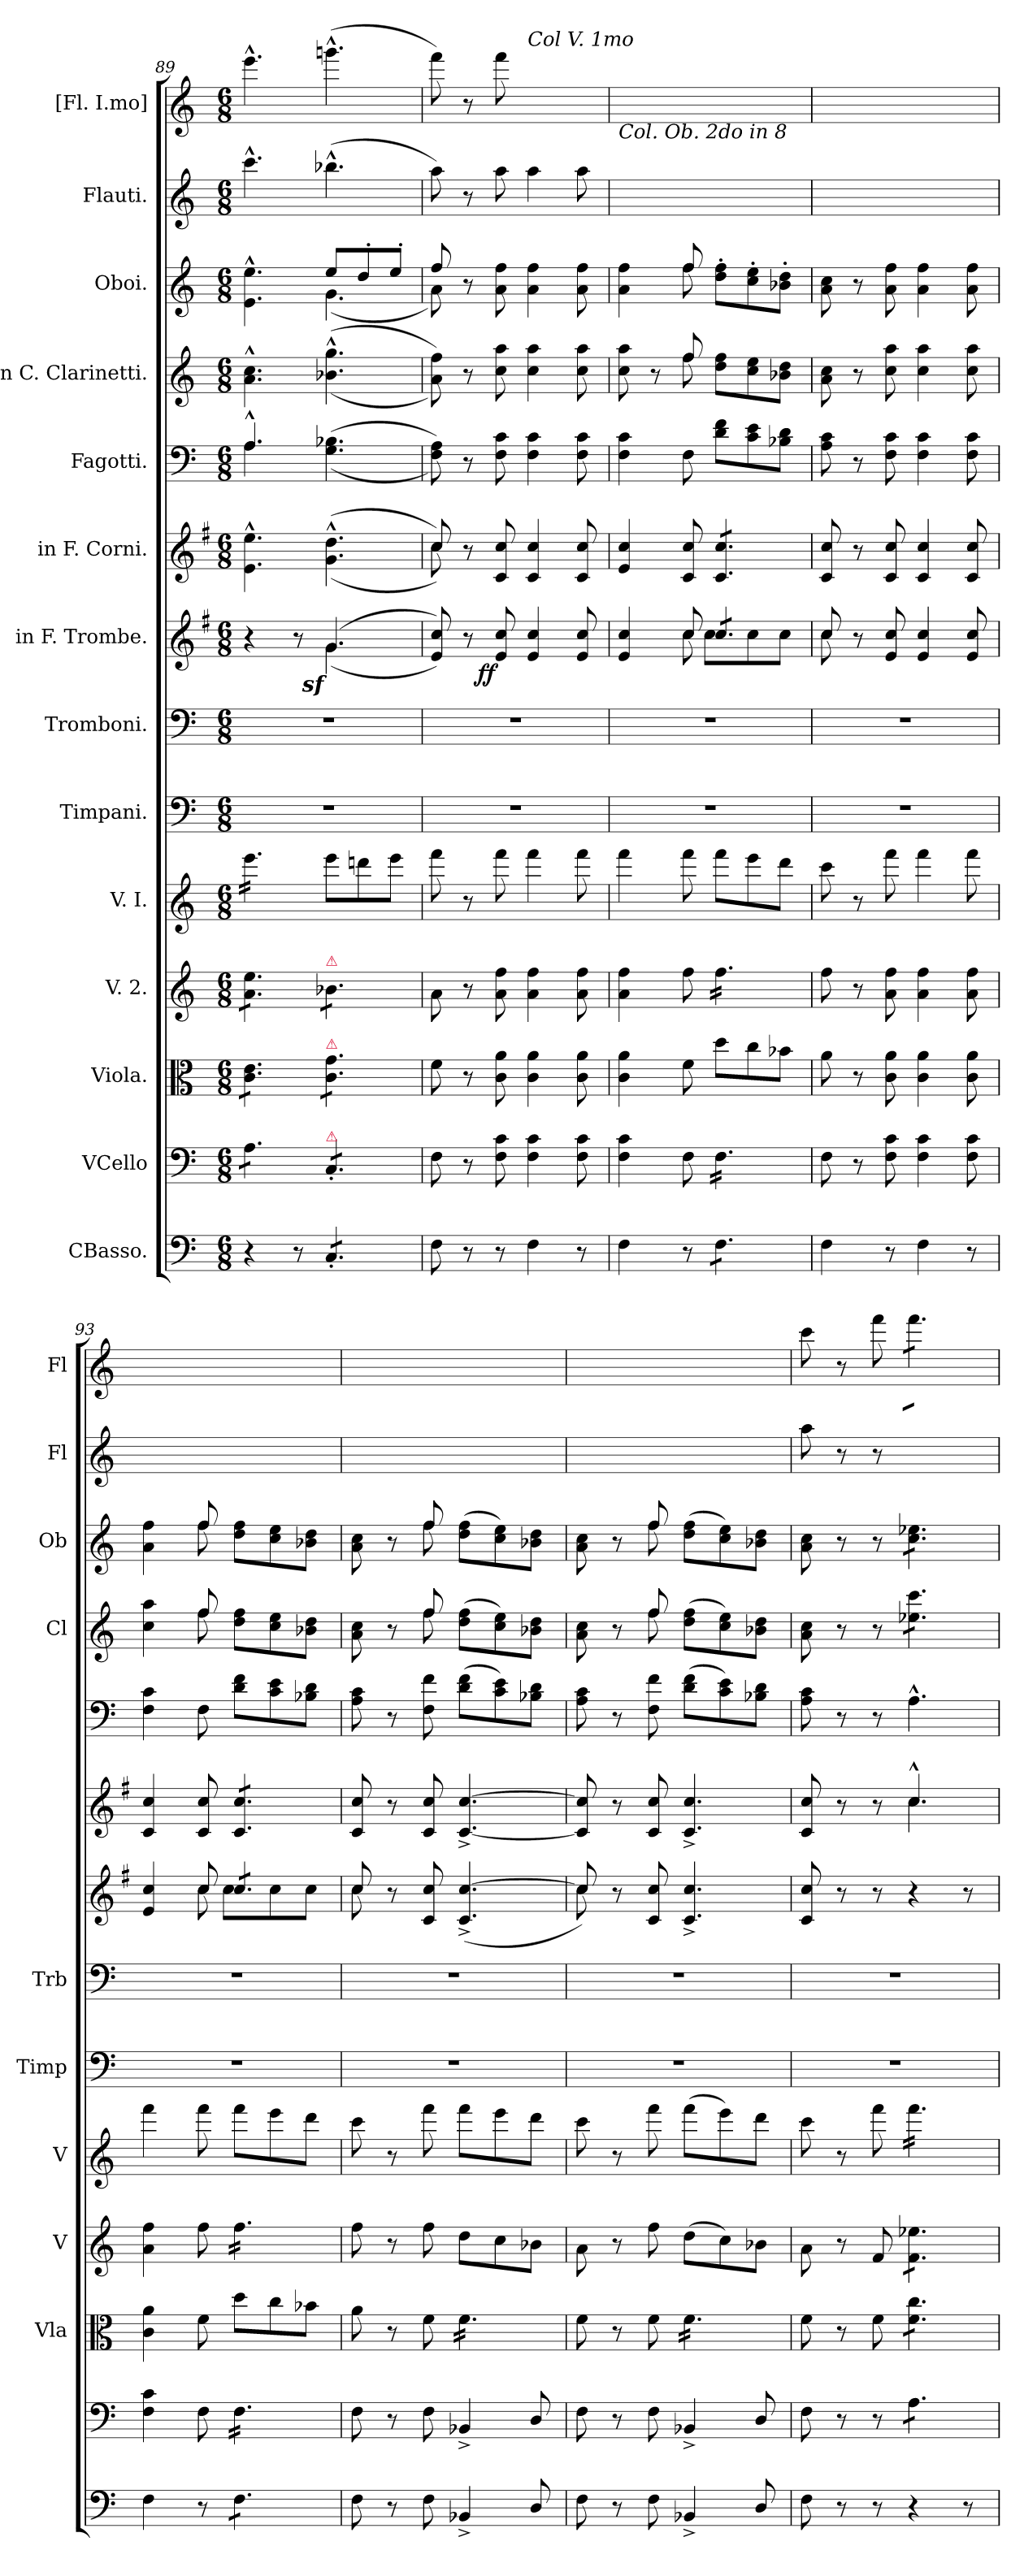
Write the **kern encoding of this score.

**kern	**kern	**kern	**kern	**kern	**kern	**kern	**kern	**dynam	**kern	**kern	**kern	**kern	**kern	**kern
*part14	*part13	*part12	*part11	*part10	*part9	*part8	*part7	*part7	*part6	*part5	*part4	*part3	*part2	*part1
*staff14	*staff13	*staff12	*staff11	*staff10	*staff9	*staff8	*staff7	*staff7	*staff6	*staff5	*staff4	*staff3	*staff2	*staff1
*I"CBasso.	*I"VCello	*I"Viola.	*I"V. 2.	*I"V. I.	*I"Timpani.	*I"Tromboni.	*I"in F. Trombe.	*	*I"in F. Corni.	*I"Fagotti.	*I"in C. Clarinetti.	*I"Oboi.	*I"Flauti.	*I"[Fl. I.mo]
*	*	*I'Vla	*I'V	*I'V	*I'Timp	*I'Trb	*	*	*	*	*I'Cl	*I'Ob	*I'Fl	*I'Fl
*clefF4	*clefF4	*clefC3	*clefG2	*clefG2	*clefF4	*clefF4	*clefG2	*	*clefG2	*clefF4	*clefG2	*clefG2	*clefG2	*clefG2
*	*	*	*	*	*	*	*ITrd-3c-5	*	*ITrd4c7	*	*	*	*	*
*k[]	*k[]	*k[]	*k[]	*k[]	*k[]	*k[]	*k[]	*	*k[]	*k[]	*k[]	*k[]	*k[]	*k[]
*C:	*C:	*C:	*C:	*C:	*C:	*C:	*C:	*	*C:	*C:	*C:	*C:	*C:	*C:
*M6/8	*M6/8	*M6/8	*M6/8	*M6/8	*M6/8	*M6/8	*M6/8	*	*M6/8	*M6/8	*M6/8	*M6/8	*M6/8	*M6/8
=89	=89	=89	=89	=89	=89	=89	=89	=89	=89	=89	=89	=89	=89	=89
*	*	*	*	*	*	*	*^	*	*	*^	*	*^	*	*
*	*tremolo	*	*	*	*	*	*	*	*	*	*	*	*	*	*	*	*
*	*	*tremolo	*	*	*	*	*	*	*	*	*	*	*	*	*	*	*
*	*	*	*tremolo	*	*	*	*	*	*	*	*	*	*	*	*	*	*
*	*	*	*	*tremolo	*	*	*	*	*	*	*	*	*	*	*	*	*
4r	8A\L	8c\ 8e\L	8a\ 8ee\L	16eee\LL	2.r	2.r	4r	4ryy	.	4.A^^>\ 4.a^^>\	4.A^^>/	4.A\	4.a^^>\ 4.cc^^>\	4.e^^>\ 4.ee^^>\	4.ryy	4.ccc^^>\	4.eee^^>\
.	.	.	.	16eee\	.	.	.	.	.	.	.	.	.	.	.	.	.
.	8A\	8c\ 8e\	8a\ 8ee\	16eee\	.	.	.	.	.	.	.	.	.	.	.	.	.
.	.	.	.	16eee\	.	.	.	.	.	.	.	.	.	.	.	.	.
8r	8A\J	8c\ 8e\J	8a\ 8ee\J	16eee\	.	.	8r	8ryy	.	.	.	.	.	.	.	.	.
.	.	.	.	16eee\JJ	.	.	.	.	.	.	.	.	.	.	.	.	.
*	*	*	*	*Xtremolo	*	*	*	*	*	*	*	*	*	*	*	*	*
!	!	!	!LO:TX:a:color=crimson:t=⚠	!	!	!	!	!	!	!	!	!	!	!	!	!	!
!	!	!LO:TX:a:color=crimson:t=⚠	!	!	!	!	!	!	!	!	!	!	!	!	!	!	!
!	!LO:TX:a:color=crimson:t=⚠	!	!	!	!	!	!	!	!	!	!	!	!	!	!	!	!
!LO:TX:a:color=crimson:t=⚠	!	!	!	!	!	!	!	!	!	!	!	!	!	!	!	!	!
!	!	!	!	!	!	!	!	!LO:DY:rj	!	!	!	!	!	!	!	!	!
*tremolo	*	*	*	*	*	*	*	*	*	*	*	*	*	*	*	*	*
8C'</L	8C'</L	8c\ 8g\L	8b-X\L	8eee\L	.	.	(>4.cc/	(<4.ccz<\	.	(<(>4.c^^>\ 4.g^^>\	(<(>4.G\ 4.B-X\	8ryy	(<(>4.b-X^^>\ 4.gg^^>\	8ee/L	(<4.g\	(>4.bb-X^^>\	(>4.gggn^^>\
8C'</	8C'</	8c\ 8g\	8b-X\	8dddn\	.	.	.	.	.	.	.	4ryy	.	8dd'</	.	.	.
8C'</J	8C'</J	8c\ 8g\J	8b-X\J	8eee\J	.	.	.	.	.	.	.	.	.	8ee'</J	.	.	.
*	*	*	*Xtremolo	*	*	*	*	*	*	*	*	*	*	*	*	*	*
*	*	*Xtremolo	*	*	*	*	*	*	*	*	*	*	*	*	*	*	*
*	*Xtremolo	*	*	*	*	*	*	*	*	*	*	*	*	*	*	*	*
*Xtremolo	*	*	*	*	*	*	*	*	*	*	*	*	*	*	*	*	*
*	*	*	*	*	*	*	*v	*v	*	*	*v	*v	*	*	*	*	*
=90	=90	=90	=90	=90	=90	=90	=90	=90	=90	=90	=90	=90	=90	=90	=90
*	*	*	*	*	*	*	*	*	*^	*	*	*	*	*	*
8F\	8F\	8f\	8a\	8fff\	2.r	2.r	8a/ 8ff/))	.	8f/))	8f\	8F\ 8A\))	8a\ 8ff\))	8ff/	8a\)	8aa\)	8fff\)
8r	8r	8r	8r	8r	.	.	8r	.	8r	8ryy	8r	8r	8r	8ryy	8r	8r
!	!	!	!	!	!	!	!	!LO:DY:b:rj	!	!	!	!	!	!	!	!
8r	8F\ 8c\	8c\ 8a\	8a\ 8ff\	8fff\	.	.	8a/ 8ff/	ff	8F/ 8f/	2ryy	8F\ 8c\	8cc\ 8aa\	8a\ 8ff\	2ryy	8aa\	8fff\
!	!	!	!	!	!	!	!	!	!	!	!	!	!	!	!	!LO:TX:a:i:t=Col V. 1mo
4F\	4F\ 4c\	4c\ 4a\	4a\ 4ff\	4fff\	.	.	4a/ 4ff/	.	4F/ 4f/	.	4F\ 4c\	4cc\ 4aa\	4a\ 4ff\	.	4aa\	4fff\yy
8r	8F\ 8c\	8c\ 8a\	8a\ 8ff\	8fff\	.	.	8a/ 8ff/	.	8F/ 8f/	.	8F\ 8c\	8cc\ 8aa\	8a\ 8ff\	.	8aa\	8fff\yy
*	*	*	*	*	*	*	*	*	*v	*v	*	*	*	*	*	*
=91	=91	=91	=91	=91	=91	=91	=91	=91	=91	=91	=91	=91	=91	=91	=91
*	*	*	*	*	*	*	*^	*	*	*	*^	*	*	*	*
!	!	!	!	!	!	!	!	!	!	!	!	!	!	!	!	!LO:TX:a:i:t=Col. Ob. 2do in 8	!
4F\	4F\ 4c\	4c\ 4a\	4a\ 4ff\	4fff\	2.r	2.r	4a/ 4ff/	4ryy	.	4A/ 4f/	4F\ 4c\	8cc\ 8aa\	4ryy	4a\ 4ff\	4ryy	4aa\yy	4fff\yy
.	.	.	.	.	.	.	.	.	.	.	.	8r	.	.	.	.	.
8r	8F\	8f\	8ff\	8fff\	.	.	8ff/	8ff\	.	8F/ 8f/	8F\	8ff/	8ff\	8ff/	8ff\	8fff\yy	8fff\yy
!	!	!	!	!	!	!	!LO:TX:a:color=crimson:t=⚠	!	!	!	!	!	!	!	!	!	!
*tremolo	*	*	*	*	*	*	*	*	*	*	*	*	*	*	*	*	*
*	*tremolo	*	*	*	*	*	*	*	*	*	*	*	*	*	*	*	*
*	*	*	*tremolo	*	*	*	*	*	*	*	*	*	*	*	*	*	*
*	*	*	*	*	*	*	*tremolo	*	*	*	*	*	*	*	*	*	*
*	*	*	*	*	*	*	*	*	*	*tremolo	*	*	*	*	*	*	*
8F\L	16F\LL	8dd\L	16ff\LL	8fff\L	.	.	8ff/L	8ff\L	.	8F/ 8f/L	8d\ 8f\L	8dd\ 8ff\L	8ryy	8dd'>\ 8ff'>\L	8ryy	8ddd'>\Lyy	8fff\Lyy
.	16F\	.	16ff\	.	.	.	.	.	.	.	.	.	.	.	.	.	.
8F\	16F\	8cc\	16ff\	8eee\	.	.	8ff/	8ff\	.	8F/ 8f/	8c\ 8e\	8cc\ 8ee\	4ryy	8cc'>\ 8ee'>\	4ryy	8ccc'>\yy	8eee\yy
.	16F\	.	16ff\	.	.	.	.	.	.	.	.	.	.	.	.	.	.
8F\J	16F\	8b-X\J	16ff\	8ddd\J	.	.	8ff/J	8ff\J	.	8F/ 8f/J	8B-X\ 8d\J	8b-X\ 8dd\J	.	8b-X'>\ 8dd'>\J	.	8bb-X'>\Jyy	8ddd\Jyy
*	*	*	*	*	*	*	*	*	*	*Xtremolo	*	*	*	*	*	*	*
*	*	*	*	*	*	*	*Xtremolo	*	*	*	*	*	*	*	*	*	*
*Xtremolo	*	*	*	*	*	*	*	*	*	*	*	*	*	*	*	*	*
.	16F\JJ	.	16ff\JJ	.	.	.	.	.	.	.	.	.	.	.	.	.	.
*	*	*	*Xtremolo	*	*	*	*	*	*	*	*	*	*	*	*	*	*
*	*Xtremolo	*	*	*	*	*	*	*	*	*	*	*	*	*	*	*	*
*	*	*	*	*	*	*	*	*	*	*	*	*v	*v	*	*	*	*
*	*	*	*	*	*	*	*	*	*	*	*	*	*v	*v	*	*
=92	=92	=92	=92	=92	=92	=92	=92	=92	=92	=92	=92	=92	=92	=92	=92
4F\	8F\	8a\	8ff\	8ccc\	2.r	2.r	8ff/	8ff\	.	8F/ 8f/	8A\ 8c\	8a\ 8cc\	8a\ 8cc\	8aa\yy	8ccc\yy
.	8r	8r	8r	8r	.	.	8r	8ryy	.	8r	8r	8r	8r	8ryy	8ryy
8r	8F\ 8c\	8c\ 8a\	8a\ 8ff\	8fff\	.	.	8a/ 8ff/	2ryy	.	8F/ 8f/	8F\ 8c\	8cc\ 8aa\	8a\ 8ff\	8aa\yy	8fff\yy
4F\	4F\ 4c\	4c\ 4a\	4a\ 4ff\	4fff\	.	.	4a/ 4ff/	.	.	4F/ 4f/	4F\ 4c\	4cc\ 4aa\	4a\ 4ff\	4aa\yy	4fff\yy
8r	8F\ 8c\	8c\ 8a\	8a\ 8ff\	8fff\	.	.	8a/ 8ff/	.	.	8F/ 8f/	8F\ 8c\	8cc\ 8aa\	8a\ 8ff\	8aa\yy	8fff\yy
=93	=93	=93	=93	=93	=93	=93	=93	=93	=93	=93	=93	=93	=93	=93	=93
*	*	*	*	*	*	*	*	*	*	*	*	*^	*^	*	*
4F\	4F\ 4c\	4c\ 4a\	4a\ 4ff\	4fff\	2.r	2.r	4a/ 4ff/	4ryy	.	4F/ 4f/	4F\ 4c\	4cc\ 4aa\	4ryy	4a\ 4ff\	4ryy	4aa\yy	4fff\yy
8r	8F\	8f\	8ff\	8fff\	.	.	8ff/	8ff\	.	8F/ 8f/	8F\	8ff/	8ff\	8ff/	8ff\	8fff\yy	8fff\yy
*tremolo	*	*	*	*	*	*	*	*	*	*	*	*	*	*	*	*	*
*	*tremolo	*	*	*	*	*	*	*	*	*	*	*	*	*	*	*	*
*	*	*	*tremolo	*	*	*	*	*	*	*	*	*	*	*	*	*	*
*	*	*	*	*	*	*	*tremolo	*	*	*	*	*	*	*	*	*	*
*	*	*	*	*	*	*	*	*	*	*tremolo	*	*	*	*	*	*	*
8F\L	16F\LL	8dd\L	16ff\LL	8fff\L	.	.	8ff/L	8ff\L	.	8F/ 8f/L	8d\ 8f\L	8dd\ 8ff\L	8ryy	8dd\ 8ff\L	8ryy	8ddd\Lyy	8fff\Lyy
.	16F\	.	16ff\	.	.	.	.	.	.	.	.	.	.	.	.	.	.
8F\	16F\	8cc\	16ff\	8eee\	.	.	8ff/	8ff\	.	8F/ 8f/	8c\ 8e\	8cc\ 8ee\	4ryy	8cc\ 8ee\	4ryy	8ccc\yy	8eee\yy
.	16F\	.	16ff\	.	.	.	.	.	.	.	.	.	.	.	.	.	.
8F\J	16F\	8b-X\J	16ff\	8ddd\J	.	.	8ff/J	8ff\J	.	8F/ 8f/J	8B-X\ 8d\J	8b-X\ 8dd\J	.	8b-X\ 8dd\J	.	8bb-X\Jyy	8ddd\Jyy
*	*	*	*	*	*	*	*	*	*	*Xtremolo	*	*	*	*	*	*	*
*	*	*	*	*	*	*	*Xtremolo	*	*	*	*	*	*	*	*	*	*
*Xtremolo	*	*	*	*	*	*	*	*	*	*	*	*	*	*	*	*	*
.	16F\JJ	.	16ff\JJ	.	.	.	.	.	.	.	.	.	.	.	.	.	.
*	*	*	*Xtremolo	*	*	*	*	*	*	*	*	*	*	*	*	*	*
*	*Xtremolo	*	*	*	*	*	*	*	*	*	*	*	*	*	*	*	*
=94	=94	=94	=94	=94	=94	=94	=94	=94	=94	=94	=94	=94	=94	=94	=94	=94	=94
8F\	8F\	8a\	8ff\	8ccc\	2.r	2.r	8ff/	8ff\	.	8F/ 8f/	8A\ 8c\	8a\ 8cc\	4ryy	8a\ 8cc\	4ryy	8aa\yy	8ccc\yy
8r	8r	8r	8r	8r	.	.	8r	8ryy	.	8r	8r	8r	.	8r	.	8ryy	8ryy
8F\	8F\	8f\	8ff\	8fff\	.	.	8f/ 8ff/	2ryy	.	8F/ 8f/	8F\ 8f\	8ff/	8ff\	8ff/	8ff\	8fff\yy	8fff\yy
*	*	*tremolo	*	*	*	*	*	*	*	*	*	*	*	*	*	*	*
4BB-X^</	4BB-X^</	16f\LL	8dd\L	8fff\L	.	.	(<4.f^</ [4.ff^</	.	.	[4.F^</ [4.f^</	(>8d\ 8f\L	(>8dd\ 8ff\L	8ryy	(>8dd\ 8ff\L	8ryy	(>8ddd\Lyy	8fff\Lyy
.	.	16f\	.	.	.	.	.	.	.	.	.	.	.	.	.	.	.
.	.	16f\	8cc\	8eee\	.	.	.	.	.	.	8c\ 8e\)	8cc\ 8ee\)	4ryy	8cc\ 8ee\)	4ryy	8ccc\yy)	8eee\yy
.	.	16f\	.	.	.	.	.	.	.	.	.	.	.	.	.	.	.
8D/	8D/	16f\	8b-X\J	8ddd\J	.	.	.	.	.	.	8B-X\ 8d\J	8b-X\ 8dd\J	.	8b-X\ 8dd\J	.	8bb-X\Jyy	8ddd\Jyy
.	.	16f\JJ	.	.	.	.	.	.	.	.	.	.	.	.	.	.	.
*	*	*Xtremolo	*	*	*	*	*	*	*	*	*	*	*	*	*	*	*
=95	=95	=95	=95	=95	=95	=95	=95	=95	=95	=95	=95	=95	=95	=95	=95	=95	=95
8F\	8F\	8f\	8a\	8ccc\	2.r	2.r	8ff/])	8ff\	.	8F]/ 8f]/	8A\ 8c\	8a\ 8cc\	4ryy	8a\ 8cc\	4ryy	8aa\yy	8ccc\yy
8r	8r	8r	8r	8r	.	.	8r	8ryy	.	8r	8r	8r	.	8r	.	8ryy	8ryy
8F\	8F\	8f\	8ff\	8fff\	.	.	8f/ 8ff/	2ryy	.	8F/ 8f/	8F\ 8f\	8ff/	8ff\	8ff/	8ff\	8fff\yy	8fff\yy
*	*	*tremolo	*	*	*	*	*	*	*	*	*	*	*	*	*	*	*
4BB-X^</	4BB-X^</	16f\LL	(>8dd\L	(>8fff\L	.	.	4.f^</ 4.ff^</	.	.	4.F^</ 4.f^</	(>8d\ 8f\L	(>8dd\ 8ff\L	8ryy	(>8dd\ 8ff\L	8ryy	(>8ddd\Lyy	(>8fff\Lyy
.	.	16f\	.	.	.	.	.	.	.	.	.	.	.	.	.	.	.
.	.	16f\	8cc\)	8eee\)	.	.	.	.	.	.	8c\ 8e\)	8cc\ 8ee\)	4ryy	8cc\ 8ee\)	4ryy	8ccc\yy)	8eee\yy)
.	.	16f\	.	.	.	.	.	.	.	.	.	.	.	.	.	.	.
8D/	8D/	16f\	8b-X\J	8ddd\J	.	.	.	.	.	.	8B-X\ 8d\J	8b-X\ 8dd\J	.	8b-X\ 8dd\J	.	8bb-X\Jyy	8ddd\Jyy
.	.	16f\JJ	.	.	.	.	.	.	.	.	.	.	.	.	.	.	.
*	*	*Xtremolo	*	*	*	*	*	*	*	*	*	*	*	*	*	*	*
*	*	*	*	*	*	*	*	*	*	*	*	*v	*v	*	*	*	*
*	*	*	*	*	*	*	*v	*v	*	*	*	*	*v	*v	*	*
=96	=96	=96	=96	=96	=96	=96	=96	=96	=96	=96	=96	=96	=96	=96
*	*	*	*	*	*	*	*	*	*^	*	*	*	*	*
8F\	8F\	8f\	8a\	8ccc\	2.r	2.r	8f/ 8ff/	.	8F/ 8f/	4.ryy	8A\ 8c\	8a\ 8cc\	8a\ 8cc\	8aa\	8ccc\
8r	8r	8r	8r	8r	.	.	8r	.	8r	.	8r	8r	8r	8r	8r
8r	8r	8f\	8f/	8fff\	.	.	8r	.	8r	.	8r	8r	8r	8r	8fff\
!	!	!	!	!	!	!	!	!	!	!	!	!	!	!LO:TX:a:i:t=Col. Fl Im	!
*	*tremolo	*	*	*	*	*	*	*	*	*	*	*	*	*	*
*	*	*tremolo	*	*	*	*	*	*	*	*	*	*	*	*	*
*	*	*	*tremolo	*	*	*	*	*	*	*	*	*	*	*	*
*	*	*	*	*tremolo	*	*	*	*	*	*	*	*	*	*	*
*	*	*	*	*	*	*	*	*	*	*	*	*tremolo	*	*	*
*	*	*	*	*	*	*	*	*	*	*	*	*	*tremolo	*	*
*	*	*	*	*	*	*	*	*	*	*	*	*	*	*tremolo	*
*	*	*	*	*	*	*	*	*	*	*	*	*	*	*	*tremolo
4r	8A\L	8f\ 8cc\L	8f\ 8ee-X\L	16fff\LL	.	.	4r	.	4.f^^>/	4.f\	4.A^^>\	8ee-X\ 8ccc\L	8cc\ 8ee-X\L	8fff\yyL	8fff\L
.	.	.	.	16fff\	.	.	.	.	.	.	.	.	.	.	.
.	8A\	8f\ 8cc\	8f\ 8ee-X\	16fff\	.	.	.	.	.	.	.	8ee-X\ 8ccc\	8cc\ 8ee-X\	8fff\yy	8fff\
.	.	.	.	16fff\	.	.	.	.	.	.	.	.	.	.	.
8r	8A\J	8f\ 8cc\J	8f\ 8ee-X\J	16fff\	.	.	8r	.	.	.	.	8ee-X\ 8ccc\J	8cc\ 8ee-X\J	8fff\yyJ	8fff\J
*	*	*	*	*	*	*	*	*	*	*	*	*	*	*	*Xtremolo
*	*	*	*	*	*	*	*	*	*	*	*	*	*	*Xtremolo	*
*	*	*	*	*	*	*	*	*	*	*	*	*	*Xtremolo	*	*
*	*	*	*	*	*	*	*	*	*	*	*	*Xtremolo	*	*	*
*	*	*	*Xtremolo	*	*	*	*	*	*	*	*	*	*	*	*
*	*	*Xtremolo	*	*	*	*	*	*	*	*	*	*	*	*	*
*	*Xtremolo	*	*	*	*	*	*	*	*	*	*	*	*	*	*
.	.	.	.	16fff\JJ	.	.	.	.	.	.	.	.	.	.	.
*	*	*	*	*Xtremolo	*	*	*	*	*	*	*	*	*	*	*
*	*	*	*	*	*	*	*	*	*v	*v	*	*	*	*	*
=	=	=	=	=	=	=	=	=	=	=	=	=	=	=
*-	*-	*-	*-	*-	*-	*-	*-	*-	*-	*-	*-	*-	*-	*-
